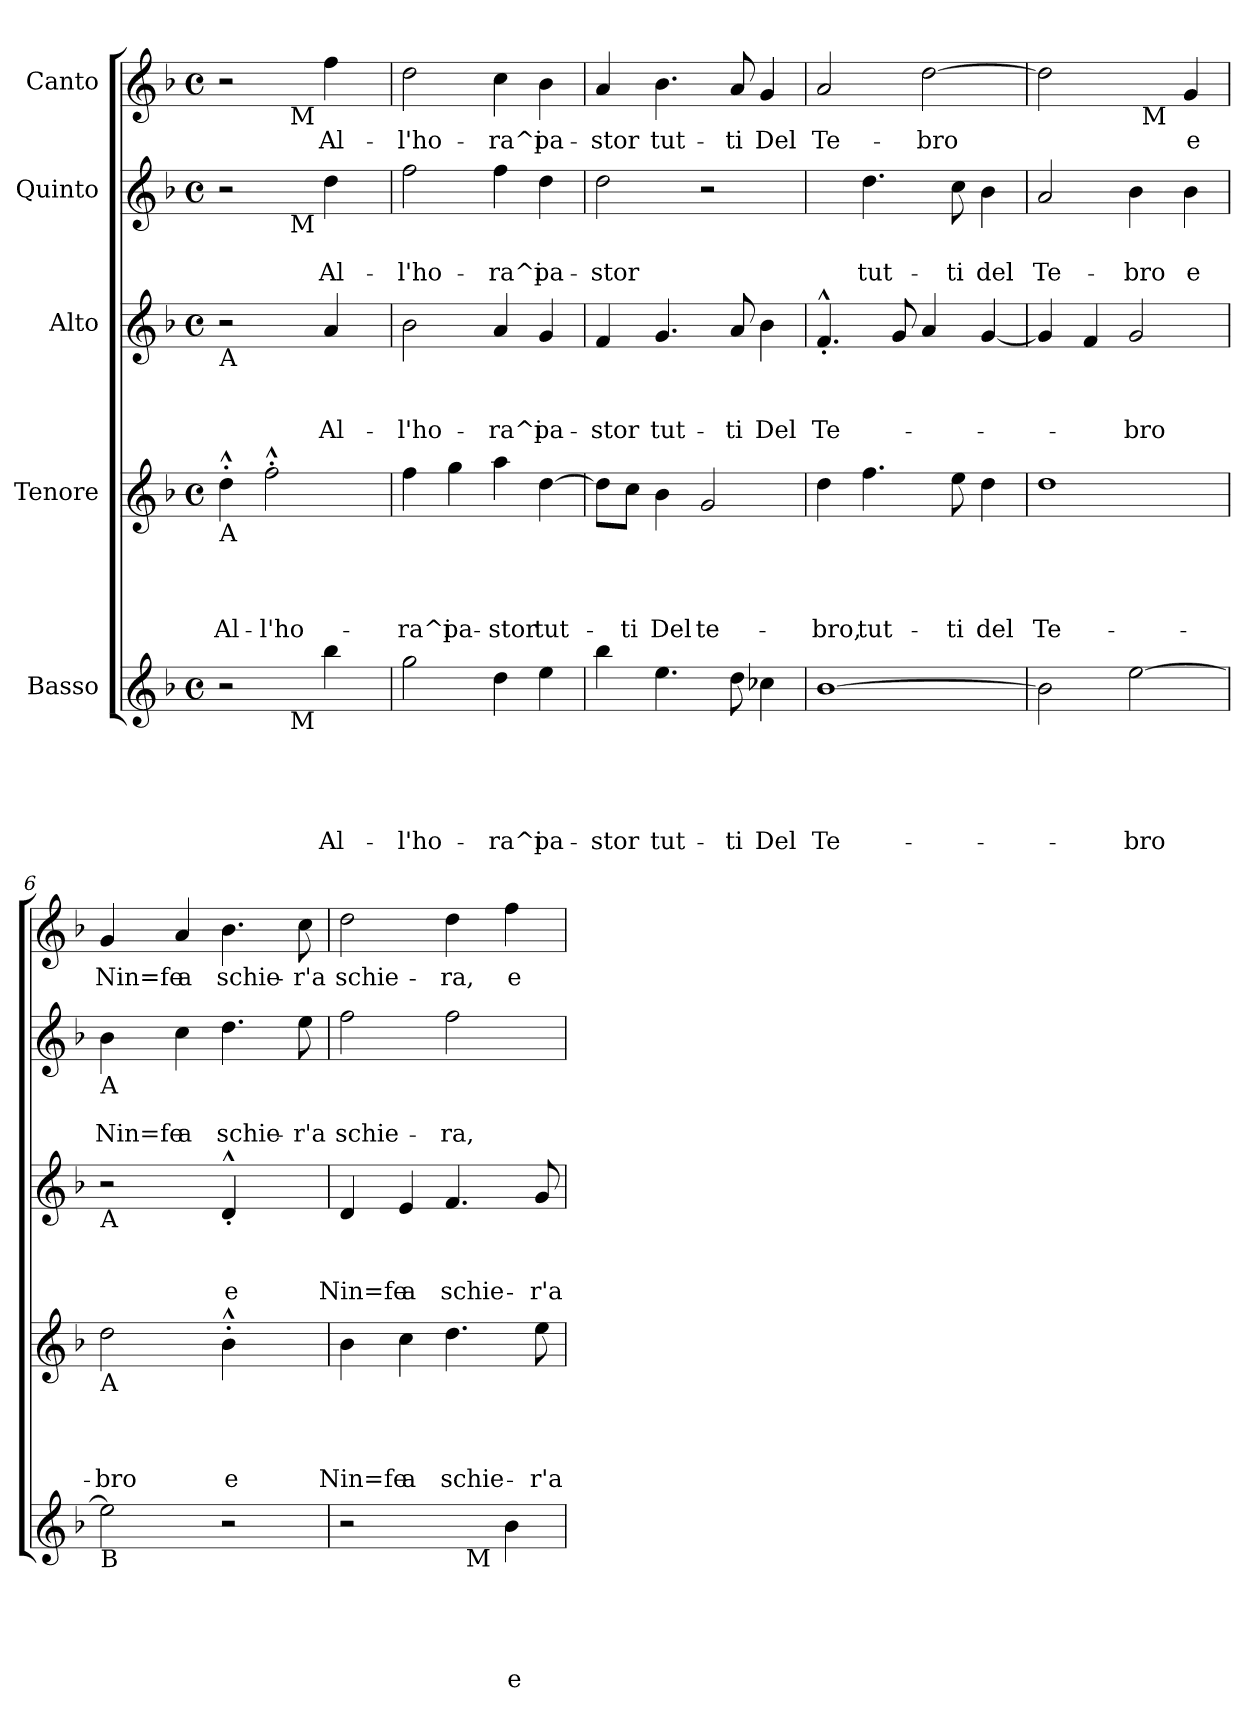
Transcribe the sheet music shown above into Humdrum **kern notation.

**kern	**text	**text	**text	**text	**text	**kern	**text	**text	**text	**text	**kern	**text	**text	**text	**kern	**text	**text	**kern	**text
*part5	*part5	*part5	*part5	*part5	*part5	*part4	*part4	*part4	*part4	*part4	*part3	*part3	*part3	*part3	*part2	*part2	*part2	*part1	*part1
*staff5	*staff5	*staff5	*staff5	*staff5	*staff5	*staff4	*staff4	*staff4	*staff4	*staff4	*staff3	*staff3	*staff3	*staff3	*staff2	*staff2	*staff2	*staff1	*staff1
*I"Basso	*	*	*	*	*	*I"Tenore	*	*	*	*	*I"Alto	*	*	*	*I"Quinto	*	*	*I"Canto	*
*clefG2	*	*	*	*	*	*clefG2	*	*	*	*	*clefG2	*	*	*	*clefG2	*	*	*clefG2	*
*k[b-]	*	*	*	*	*	*k[b-]	*	*	*	*	*k[b-]	*	*	*	*k[b-]	*	*	*k[b-]	*
*F:	*	*	*	*	*	*F:	*	*	*	*	*F:	*	*	*	*F:	*	*	*F:	*
*M4/4	*	*	*	*	*	*M4/4	*	*	*	*	*M4/4	*	*	*	*M4/4	*	*	*M4/4	*
*met(c)	*	*	*	*	*	*met(c)	*	*	*	*	*met(c)	*	*	*	*met(c)	*	*	*met(c)	*
=1	=1	=1	=1	=1	=1	=1	=1	=1	=1	=1	=1	=1	=1	=1	=1	=1	=1	=1	=1
!	!	!	!	!	!	!	!	!	!	!	!	!	!	!	!	!	!	!LO:TX:b:t=A	!
!	!	!	!	!	!	!	!	!	!	!	!	!	!	!	!LO:TX:b:t=A	!	!	!	!
!	!	!	!	!	!	!	!	!	!	!	!LO:TX:b:t=A	!	!	!	!	!	!	!	!
!	!	!	!	!	!	!LO:TX:b:t=A	!	!	!	!	!	!	!	!	!	!	!	!	!
!LO:TX:b:t=B	!	!	!	!	!	!	!	!	!	!	!	!	!	!	!	!	!	!	!
!	!	!	!	!	!	!	!	!	!	!LO:LY:b	!	!	!	!	!	!	!	!	!
*^	*	*	*	*	*	*	*	*	*	*	*	*	*	*	*^	*	*	*^	*
2r	4ryy	.	.	.	.	.	4dd^^>'>\	.	.	.	Al-	2r	.	.	.	2r	4ryy	.	.	2r	4ryy	.
!	!	!	!	!	!	!	!	!	!	!	!LO:LY:b	!	!	!	!	!	!	!	!	!	!	!
.	16.ryy	.	.	.	.	.	2ff^^>'>\	.	.	.	-l'ho-	.	.	.	.	.	16.ryy	.	.	.	16.ryy	.
!	!	!	!	!	!	!	!	!	!	!	!	!	!	!	!	!	!	!	!	!	!LO:TX:b:t=M	!
!	!	!	!	!	!	!	!	!	!	!	!	!	!	!	!	!	!LO:TX:b:t=M	!	!	!	!	!
!	!LO:TX:b:t=M	!	!	!	!	!	!	!	!	!	!	!	!	!	!	!	!	!	!	!	!	!
.	4ryy	.	.	.	.	.	.	.	.	.	.	.	.	.	.	.	4ryy	.	.	.	4ryy	.
!	!	!	!	!	!	!LO:LY:b	!	!	!	!	!	!	!	!	!LO:LY:b	!	!	!	!LO:LY:b	!	!	!LO:LY:b
4bb-\	.	.	.	.	.	Al-	.	.	.	.	.	4a/	.	.	Al-	4dd\	.	.	Al-	4ff\	.	Al-
.	8ryy	.	.	.	.	.	.	.	.	.	.	.	.	.	.	.	8ryy	.	.	.	8ryy	.
.	32ryy	.	.	.	.	.	.	.	.	.	.	.	.	.	.	.	32ryy	.	.	.	32ryy	.
=2	=2	=2	=2	=2	=2	=2	=2	=2	=2	=2	=2	=2	=2	=2	=2	=2	=2	=2	=2	=2	=2	=2
!	!	!	!	!	!	!LO:LY:b	!	!	!	!	!LO:LY:b	!	!	!	!LO:LY:b	!	!	!	!LO:LY:b	!	!	!LO:LY:b
*	*	*	*	*	*	*	*	*	*	*	*	*	*	*	*	*v	*v	*	*	*	*	*
*v	*v	*	*	*	*	*	*	*	*	*	*	*	*	*	*	*	*	*	*v	*v	*
2gg\	.	.	.	.	-l'ho-	4ff\	.	.	.	-ra^i	2b-\	.	.	-l'ho-	2ff\	.	-l'ho-	2dd\	-l'ho-
!	!	!	!	!	!	!	!	!	!	!LO:LY:b	!	!	!	!	!	!	!	!	!
.	.	.	.	.	.	4gg\	.	.	.	pa-	.	.	.	.	.	.	.	.	.
!	!	!	!	!	!LO:LY:b	!	!	!	!	!LO:LY:b	!	!	!	!LO:LY:b	!	!	!LO:LY:b	!	!LO:LY:b
4dd\	.	.	.	.	-ra^i	4aa\	.	.	.	-stor	4a/	.	.	-ra^i	4ff\	.	-ra^i	4cc\	-ra^i
!	!	!	!	!	!LO:LY:b	!	!	!	!	!LO:LY:b	!	!	!	!LO:LY:b	!	!	!LO:LY:b	!	!LO:LY:b
4ee\	.	.	.	.	pa-	[>4dd\	.	.	.	tut-	4g/	.	.	pa-	4dd\	.	pa-	4b-\	pa-
=3	=3	=3	=3	=3	=3	=3	=3	=3	=3	=3	=3	=3	=3	=3	=3	=3	=3	=3	=3
!	!	!	!	!	!LO:LY:b	!	!	!	!	!	!	!	!	!LO:LY:b	!	!	!LO:LY:b	!	!LO:LY:b
4bb-\	.	.	.	.	-stor	8dd\L]	.	.	.	.	4f/	.	.	-stor	2dd\	.	-stor	4a/	-stor
!	!	!	!	!	!	!	!	!	!	!LO:LY:b	!	!	!	!	!	!	!	!	!
.	.	.	.	.	.	8cc\J	.	.	.	-ti	.	.	.	.	.	.	.	.	.
!	!	!	!	!	!LO:LY:b	!	!	!	!	!LO:LY:b	!	!	!	!LO:LY:b	!	!	!	!	!LO:LY:b
4.ee\	.	.	.	.	tut-	4b-\	.	.	.	Del	4.g/	.	.	tut-	.	.	.	4.b-\	tut-
!	!	!	!	!	!	!	!	!	!	!LO:LY:b	!	!	!	!	!	!	!	!	!
.	.	.	.	.	.	2g/	.	.	.	te-	.	.	.	.	2r	.	.	.	.
!	!	!	!	!	!LO:LY:b	!	!	!	!	!	!	!	!	!LO:LY:b	!	!	!	!	!LO:LY:b
8dd\	.	.	.	.	-ti	.	.	.	.	.	8a/	.	.	-ti	.	.	.	8a/	-ti
!	!	!	!	!	!LO:LY:b	!	!	!	!	!	!	!	!	!LO:LY:b	!	!	!	!	!LO:LY:b
4cc-X\	.	.	.	.	Del	.	.	.	.	.	4b-\	.	.	Del	.	.	.	4g/	Del
=4	=4	=4	=4	=4	=4	=4	=4	=4	=4	=4	=4	=4	=4	=4	=4	=4	=4	=4	=4
!	!	!	!	!	!LO:LY:b	!	!	!	!	!LO:LY:b	!	!	!	!LO:LY:b	!	!	!	!	!LO:LY:b
[>1b-	.	.	.	.	Te-	4dd\	.	.	.	-bro,	4.f^^<'</	.	.	Te-	4ryy	.	.	2a/	Te-
!	!	!	!	!	!	!	!	!	!	!LO:LY:b	!	!	!	!	!	!	!LO:LY:b	!	!
.	.	.	.	.	.	4.ff\	.	.	.	tut-	.	.	.	.	4.dd\	.	tut-	.	.
.	.	.	.	.	.	.	.	.	.	.	8g/	.	.	.	.	.	.	.	.
!	!	!	!	!	!	!	!	!	!	!	!	!	!	!	!	!	!	!	!LO:LY:b
.	.	.	.	.	.	.	.	.	.	.	4a/	.	.	.	.	.	.	[>2dd\	-bro
!	!	!	!	!	!	!	!	!	!	!LO:LY:b	!	!	!	!	!	!	!LO:LY:b	!	!
.	.	.	.	.	.	8ee\	.	.	.	-ti	.	.	.	.	8cc\	.	-ti	.	.
!	!	!	!	!	!	!	!	!	!	!LO:LY:b	!	!	!	!	!	!	!LO:LY:b	!	!
.	.	.	.	.	.	4dd\	.	.	.	del	[<4g/	.	.	.	4b-\	.	del	.	.
=5	=5	=5	=5	=5	=5	=5	=5	=5	=5	=5	=5	=5	=5	=5	=5	=5	=5	=5	=5
!	!	!	!	!	!	!	!	!	!	!LO:LY:b	!	!	!	!	!	!	!LO:LY:b	!	!
*	*	*	*	*	*	*	*	*	*	*	*	*	*	*	*	*	*	*^	*
2b-\]	.	.	.	.	.	1dd	.	.	.	Te-	4g/]	.	.	.	2a/	.	Te-	2dd\]	2ryy	.
.	.	.	.	.	.	.	.	.	.	.	4f/	.	.	.	.	.	.	.	.	.
!	!	!	!	!	!LO:LY:b	!	!	!	!	!	!	!	!	!LO:LY:b	!	!	!LO:LY:b	!	!	!
[<2ee\	.	.	.	.	-bro	.	.	.	.	.	2g/	.	.	-bro	4b-\	.	-bro	4ryy	32ryy	.
!	!	!	!	!	!	!	!	!	!	!	!	!	!	!	!	!	!	!	!LO:TX:b:t=M	!
.	.	.	.	.	.	.	.	.	.	.	.	.	.	.	.	.	.	.	4...ryy	.
!	!	!	!	!	!	!	!	!	!	!	!	!	!	!	!	!	!LO:LY:b	!	!	!LO:LY:b
.	.	.	.	.	.	.	.	.	.	.	.	.	.	.	4b-\	.	e	4g/	.	e
!!LO:LB:g=z
=6	=6	=6	=6	=6	=6	=6	=6	=6	=6	=6	=6	=6	=6	=6	=6	=6	=6	=6	=6	=6
!	!	!	!	!	!	!	!	!	!	!	!	!	!	!	!	!	!	!LO:TX:b:t=A	!	!
!	!	!	!	!	!	!	!	!	!	!	!	!	!	!	!LO:TX:b:t=A	!	!	!	!	!
!	!	!	!	!	!	!	!	!	!	!	!LO:TX:b:t=A	!	!	!	!	!	!	!	!	!
!	!	!	!	!	!	!LO:TX:b:t=A	!	!	!	!	!	!	!	!	!	!	!	!	!	!
!LO:TX:b:t=B	!	!	!	!	!	!	!	!	!	!	!	!	!	!	!	!	!	!	!	!
!	!	!	!	!	!	!	!	!	!	!LO:LY:b	!	!	!	!	!	!	!LO:LY:b	!	!	!LO:LY:b
*	*	*	*	*	*	*	*	*	*	*	*	*	*	*	*	*	*	*v	*v	*
2ee\]	.	.	.	.	.	2dd\	.	.	.	-bro	2r	.	.	.	4b-\	.	Nin=fe	4g/	Nin=fe
!	!	!	!	!	!	!	!	!	!	!	!	!	!	!	!	!	!LO:LY:b	!	!LO:LY:b
.	.	.	.	.	.	.	.	.	.	.	.	.	.	.	4cc\	.	a	4a/	a
!	!	!	!	!	!	!	!	!	!	!LO:LY:b	!	!	!	!LO:LY:b	!	!	!LO:LY:b	!	!LO:LY:b
2r	.	.	.	.	.	4b-^^>'>\	.	.	.	e	4d^^<'</	.	.	e	4.dd\	.	schie-	4.b-\	schie-
.	.	.	.	.	.	4ryy	.	.	.	.	4ryy	.	.	.	.	.	.	.	.
!	!	!	!	!	!	!	!	!	!	!	!	!	!	!	!	!	!LO:LY:b	!	!LO:LY:b
.	.	.	.	.	.	.	.	.	.	.	.	.	.	.	8ee\	.	-r'a	8cc\	-r'a
=7	=7	=7	=7	=7	=7	=7	=7	=7	=7	=7	=7	=7	=7	=7	=7	=7	=7	=7	=7
!	!	!	!	!	!	!	!	!	!	!LO:LY:b	!	!	!	!LO:LY:b	!	!	!LO:LY:b	!	!LO:LY:b
*^	*	*	*	*	*	*	*	*	*	*	*	*	*	*	*	*	*	*	*
2r	2ryy	.	.	.	.	.	4b-\	.	.	.	Nin=fe	4d/	.	.	Nin=fe	2ff\	.	schie-	2dd\	schie-
!	!	!	!	!	!	!	!	!	!	!	!LO:LY:b	!	!	!	!LO:LY:b	!	!	!	!	!
.	.	.	.	.	.	.	4cc\	.	.	.	a	4e/	.	.	a	.	.	.	.	.
!	!	!	!	!	!	!	!	!	!	!	!LO:LY:b	!	!	!	!LO:LY:b	!	!	!LO:LY:b	!	!LO:LY:b
4ryy	16ryy	.	.	.	.	.	4.dd\	.	.	.	schie-	4.f/	.	.	schie-	2ff\	.	-ra,	4dd\	-ra,
!	!LO:TX:b:t=M	!	!	!	!	!	!	!	!	!	!	!	!	!	!	!	!	!	!	!
.	4..ryy	.	.	.	.	.	.	.	.	.	.	.	.	.	.	.	.	.	.	.
!	!	!	!	!	!	!LO:LY:b	!	!	!	!	!	!	!	!	!	!	!	!	!	!LO:LY:b
4b-\	.	.	.	.	.	e	.	.	.	.	.	.	.	.	.	.	.	.	4ff\	e
!	!	!	!	!	!	!	!	!	!	!	!LO:LY:b	!	!	!	!LO:LY:b	!	!	!	!	!
.	.	.	.	.	.	.	8ee\	.	.	.	-r'a	8g/	.	.	-r'a	.	.	.	.	.
*v	*v	*	*	*	*	*	*	*	*	*	*	*	*	*	*	*	*	*	*	*
=	=	=	=	=	=	=	=	=	=	=	=	=	=	=	=	=	=	=	=
*-	*-	*-	*-	*-	*-	*-	*-	*-	*-	*-	*-	*-	*-	*-	*-	*-	*-	*-	*-
